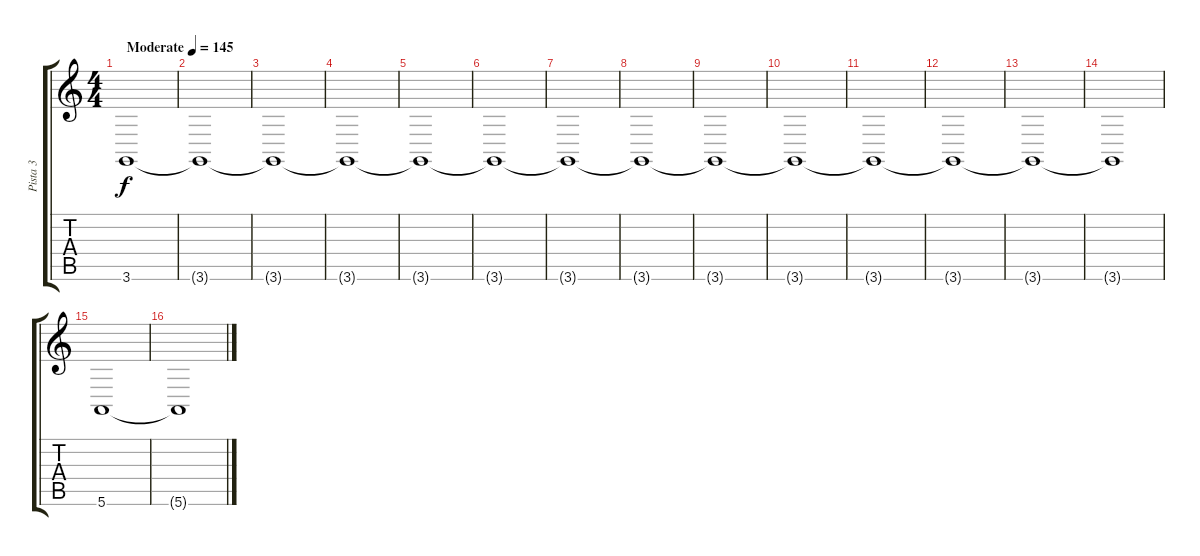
\track ("Pista 3" "Pista 3") {instrument synthstrings1}
\staff {score tabs}
\tuning (E4 B3 G3 D3 A2 E2) {hide}
\ts (4 4)
\tempo (145 "Moderate")
\clef g2
\ks c
3.6.1{dy f instrument synthstrings1} |
3.6{t}.1 |
3.6{t}.1 |
3.6{t}.1 |
3.6{t}.1 |
3.6{t}.1 |
3.6{t}.1 |
3.6{t}.1 |
3.6{t}.1 |
3.6{t}.1 |
3.6{t}.1 |
3.6{t}.1 |
3.6{t}.1 |
3.6{t}.1 |
5.6.1 |
5.6{t}.1
